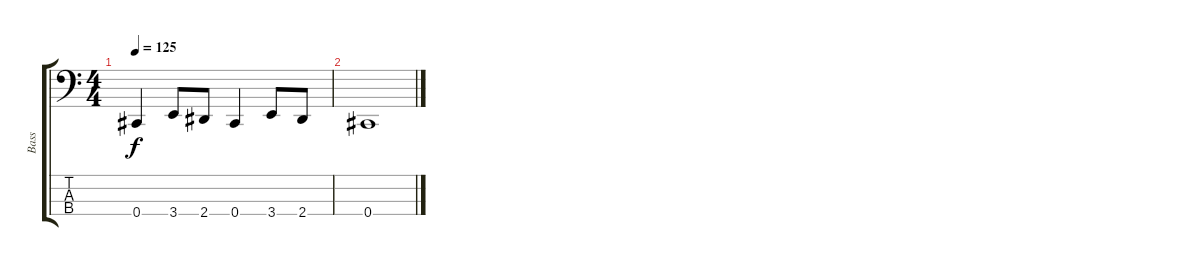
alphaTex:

\track ("Bass" "Bass") {instrument electricbassfinger}
\staff {score tabs}
\tuning (Gb2 Db2 Ab1 Db1) {hide}
\ts (4 4)
\tempo 125
\clef f4
\ks c
0.4.4{dy f} 3.4.8 2.4.8 0.4.4 3.4.8 2.4.8 |
0.4.1
